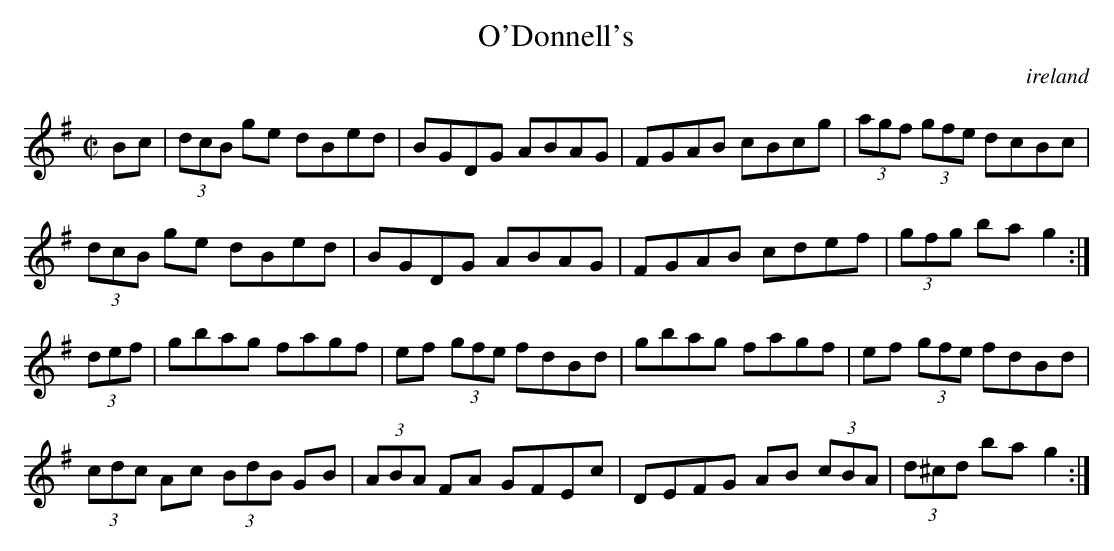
X:1
T:O'Donnell's
O:ireland
M:C|
L:1/8
K:G Major
Bc|(3dcB ge dBed|BGDG ABAG|FGAB cBcg|(3agf (3gfe dcBc|!
(3dcB ge dBed|BGDG ABAG|FGAB cdef|(3gfg ba g2:|!
(3def|gbag fagf|ef (3gfe fdBd|gbag fagf|ef (3gfe fdBd|!
(3cdc Ac (3BdB GB|(3ABA FA GFEc|DEFG AB (3cBA|(3d^cd ba g2:|!
